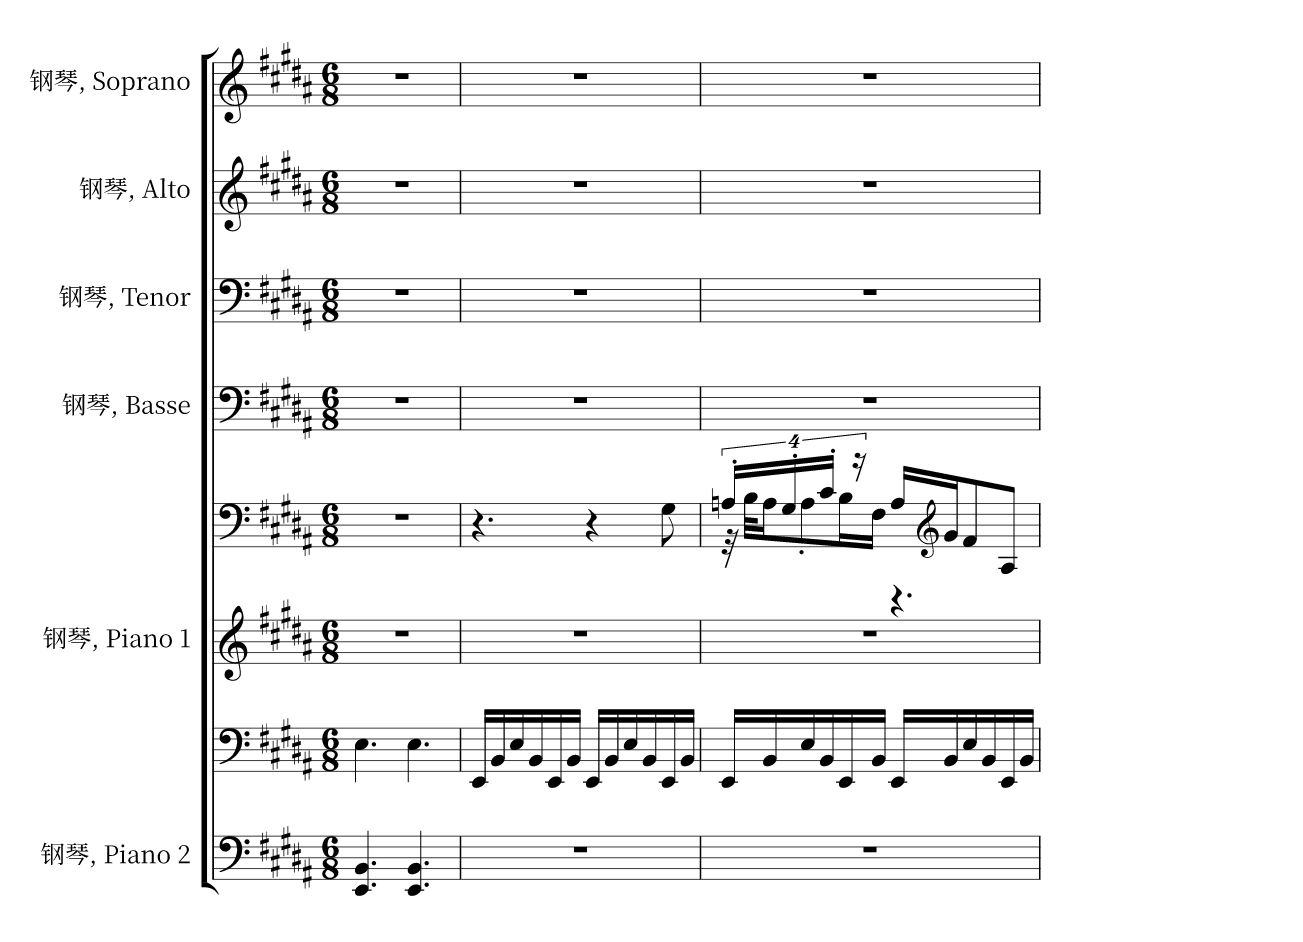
**kern	**kern	**kern	**kern	**kern	**kern	**kern	**kern
*part6	*part6	*part5	*part5	*part4	*part3	*part2	*part1
*staff8	*staff7	*staff6	*staff5	*staff4	*staff3	*staff2	*staff1
*I"钢琴, Piano 2	*	*I"钢琴, Piano 1	*	*I"钢琴, Basse	*I"钢琴, Tenor	*I"钢琴, Alto	*I"钢琴, Soprano
*I'Pno.	*	*I'Pno.	*	*	*	*	*
*clefF4	*clefF4	*clefG2	*clefF4	*clefF4	*clefF4	*clefG2	*clefG2
*k[f#c#g#d#a#]	*k[f#c#g#d#a#]	*k[f#c#g#d#a#]	*k[f#c#g#d#a#]	*k[f#c#g#d#a#]	*k[f#c#g#d#a#]	*k[f#c#g#d#a#]	*k[f#c#g#d#a#]
*M6/8	*M6/8	*M6/8	*M6/8	*M6/8	*M6/8	*M6/8	*M6/8
*MM72	*MM72	*MM72	*MM72	*MM72	*MM72	*MM72	*MM72
=1	=1	=1	=1	=1	=1	=1	=1
4.EE/ 4.BB/	4.E\	2.r	2.r	2.r	2.r	2.r	2.r
4.EE/ 4.BB/	4.E\	.	.	.	.	.	.
=2	=2	=2	=2	=2	=2	=2	=2
2.r	16EE/LL	2.r	4.r	2.r	2.r	2.r	2.r
.	16BB/	.	.	.	.	.	.
.	16E/	.	.	.	.	.	.
.	16BB/	.	.	.	.	.	.
.	16EE/	.	.	.	.	.	.
.	16BB/JJ	.	.	.	.	.	.
.	16EE/LL	.	4r	.	.	.	.
.	16BB/	.	.	.	.	.	.
.	16E/	.	.	.	.	.	.
.	16BB/	.	.	.	.	.	.
.	16EE/	.	8G#\	.	.	.	.
.	16BB/JJ	.	.	.	.	.	.
=3	=3	=3	=3	=3	=3	=3	=3
*	*	*	*^	*	*	*	*
2.r	16EE/LL	2.r	32%3An'/L	32r	2.r	2.r	2.r	2.r
.	.	.	.	32B\KLL	.	.	.	.
.	16BB/	.	.	16A\J	.	.	.	.
.	.	.	32%3G#'/	.	.	.	.	.
.	16E/	.	.	8A'\	.	.	.	.
.	16BB/	.	32%3c#'/J	.	.	.	.	.
.	16EE/	.	.	16B\L	.	.	.	.
.	.	.	32%3r	.	.	.	.	.
.	16BB/JJ	.	.	16F#\JJ	.	.	.	.
.	16EE/LL	.	16A/LL	4.r	.	.	.	.
*	*	*	*clefG2	*	*	*	*	*
.	16BB/	.	16g#/J	.	.	.	.	.
.	16E/	.	8f#/	.	.	.	.	.
.	16BB/	.	.	.	.	.	.	.
.	16EE/	.	8A/J	.	.	.	.	.
.	16BB/JJ	.	.	.	.	.	.	.
*	*	*	*v	*v	*	*	*	*
=	=	=	=	=	=	=	=
*-	*-	*-	*-	*-	*-	*-	*-
